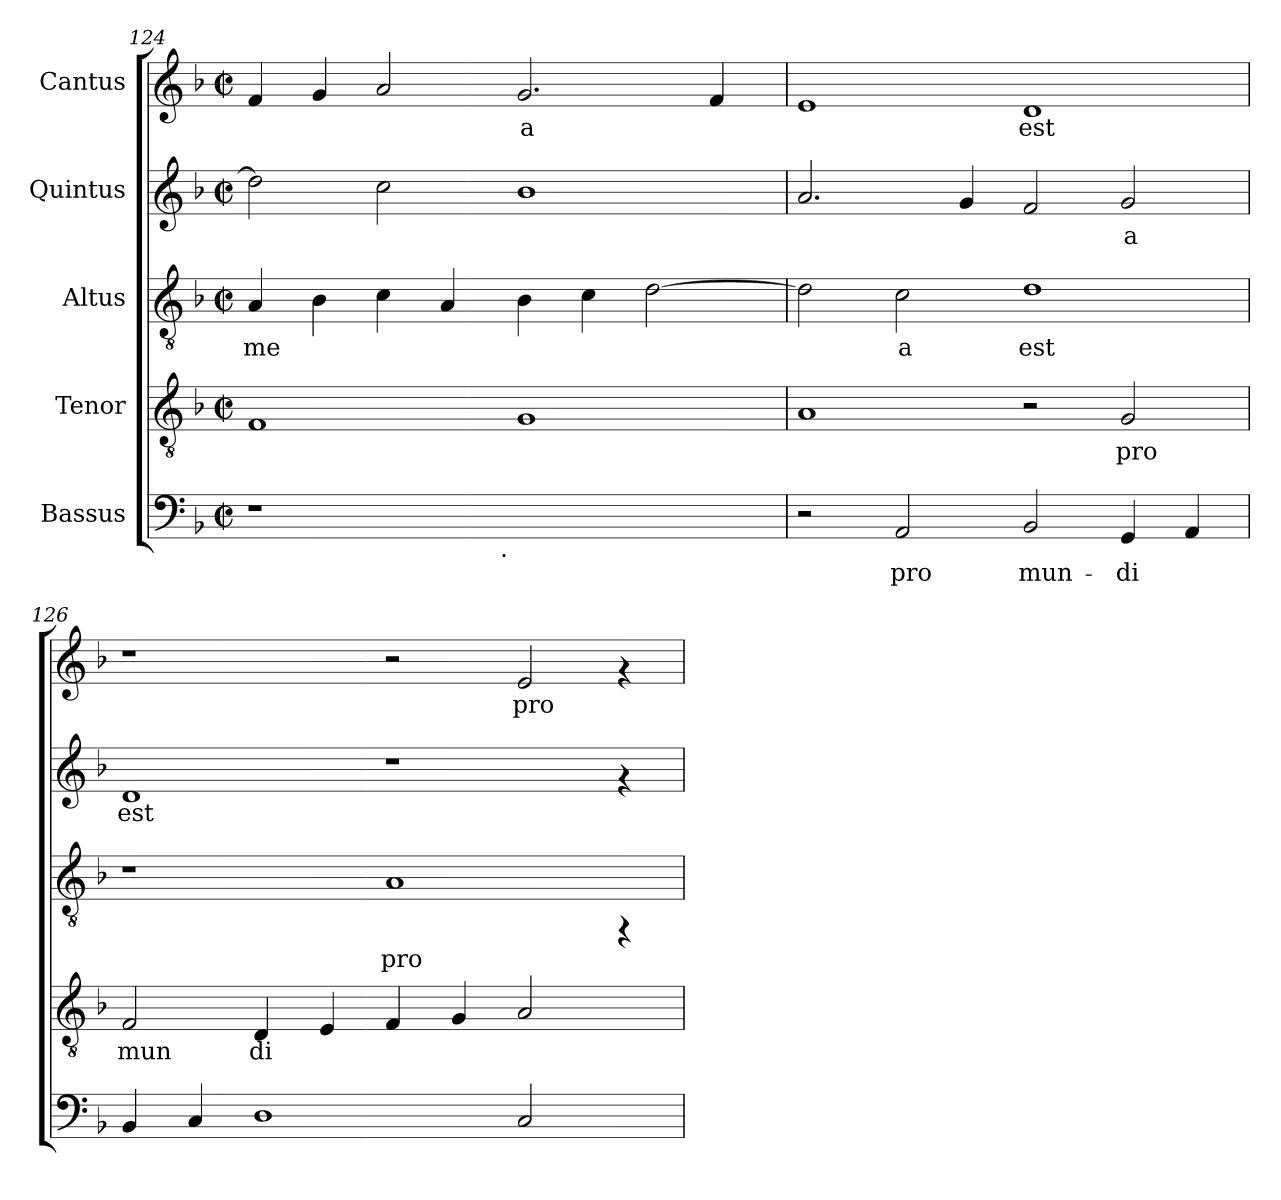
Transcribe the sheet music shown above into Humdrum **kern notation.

**kern	**text	**kern	**text	**kern	**text	**kern	**text	**kern	**text
*part5	*part5	*part4	*part4	*part3	*part3	*part2	*part2	*part1	*part1
*staff5	*staff5	*staff4	*staff4	*staff3	*staff3	*staff2	*staff2	*staff1	*staff1
*I"Bassus	*	*I"Tenor	*	*I"Altus	*	*I"Quintus	*	*I"Cantus	*
*clefF4	*	*clefGv2	*	*clefGv2	*	*clefG2	*	*clefG2	*
*k[b-]	*	*k[b-]	*	*k[b-]	*	*k[b-]	*	*k[b-]	*
*F:	*	*F:	*	*F:	*	*F:	*	*F:	*
*M2/2	*	*M2/2	*	*M2/2	*	*M2/2	*	*M2/2	*
*met(c|)	*	*met(c|)	*	*met(c|)	*	*met(c|)	*	*met(c|)	*
=124	=124	=124	=124	=124	=124	=124	=124	=124	=124
!	!	!	!LO:LY:b:cj	!	!LO:LY:b:cj	!	!LO:LY:b:cj	!	!LO:LY:b:cj
*^	*	*	*	*	*	*	*	*	*
1r	2ryy	.	1F	.	4A/	me	2dd\]	.	4f/	.
!	!	!	!	!	!	!LO:LY:b:cj	!	!	!	!LO:LY:b:cj
.	.	.	.	.	4B-\	.	.	.	4g/	.
!	!	!	!	!	!	!LO:LY:b:cj	!	!LO:LY:b:cj	!	!LO:LY:b:cj
.	4...ryy	.	.	.	4c\	.	2cc\	.	2a/	.
!	!	!	!	!	!	!LO:LY:b:cj	!	!	!	!
.	.	.	.	.	4A/	.	.	.	.	.
!	!LO:TX:b:t=.	!	!	!	!	!	!	!	!	!
.	1ryy	.	.	.	.	.	.	.	.	.
!	!	!	!	!LO:LY:b:cj	!	!LO:LY:b:cj	!	!LO:LY:b:cj	!	!LO:LY:b:cj
1ryy	.	.	1G	.	4B-\	.	1b-	.	2.g/	a
!	!	!	!	!	!	!LO:LY:b:cj	!	!	!	!
.	.	.	.	.	4c\	.	.	.	.	.
!	!	!	!	!	!	!LO:LY:b:cj	!	!	!	!
.	.	.	.	.	[>2d\	.	.	.	.	.
!	!	!	!	!	!	!	!	!	!	!LO:LY:b:cj
.	.	.	.	.	.	.	.	.	4f/	.
.	32ryy	.	.	.	.	.	.	.	.	.
=125	=125	=125	=125	=125	=125	=125	=125	=125	=125	=125
!	!	!	!	!LO:LY:b:cj	!	!LO:LY:b:cj	!	!LO:LY:b:cj	!	!LO:LY:b:cj
*v	*v	*	*	*	*	*	*	*	*	*
2r	.	1A	.	2d\]	.	2.a/	.	1e	.
!	!LO:LY:b:cj	!	!	!	!LO:LY:b:cj	!	!	!	!
2AA/	pro	.	.	2c\	a	.	.	.	.
!	!	!	!	!	!	!	!LO:LY:b:cj	!	!
.	.	.	.	.	.	4g/	.	.	.
!	!LO:LY:b:cj	!	!	!	!LO:LY:b:cj	!	!LO:LY:b:cj	!	!LO:LY:b:cj
2BB-/	mun-	2r	.	1d	est	2f/	.	1d	est
!	!LO:LY:b:cj	!	!LO:LY:b:cj	!	!	!	!LO:LY:b:cj	!	!
4GG/	-di	2G/	pro	.	.	2g/	a	.	.
!	!LO:LY:b:cj	!	!	!	!	!	!	!	!
4AA/	.	.	.	.	.	.	.	.	.
=126	=126	=126	=126	=126	=126	=126	=126	=126	=126
!	!LO:LY:b:cj	!	!LO:LY:b:cj	!	!	!	!LO:LY:b:cj	!	!
4BB-/	.	2F/	mun	1r	.	1d	est	1r	.
!	!LO:LY:b:cj	!	!	!	!	!	!	!	!
4C/	.	.	.	.	.	.	.	.	.
!	!LO:LY:b:cj	!	!LO:LY:b:cj	!	!	!	!	!	!
1D	.	4D/	di	.	.	.	.	.	.
!	!	!	!LO:LY:b:cj	!	!	!	!	!	!
.	.	4E/	.	.	.	.	.	.	.
!	!	!	!LO:LY:b:cj	!	!LO:LY:b:cj	!	!	!	!
.	.	4F/	.	1A	pro	1r	.	2r	.
!	!	!	!LO:LY:b:cj	!	!	!	!	!	!
.	.	4G/	.	.	.	.	.	.	.
!	!LO:LY:b:cj	!	!LO:LY:b:cj	!	!	!	!	!	!LO:LY:b:cj
2C/	.	2A/	.	.	.	.	.	2e/	pro
4ryy	.	4ryy	.	4rFF	.	4rf	.	4rf	.
=	=	=	=	=	=	=	=	=	=
*-	*-	*-	*-	*-	*-	*-	*-	*-	*-
